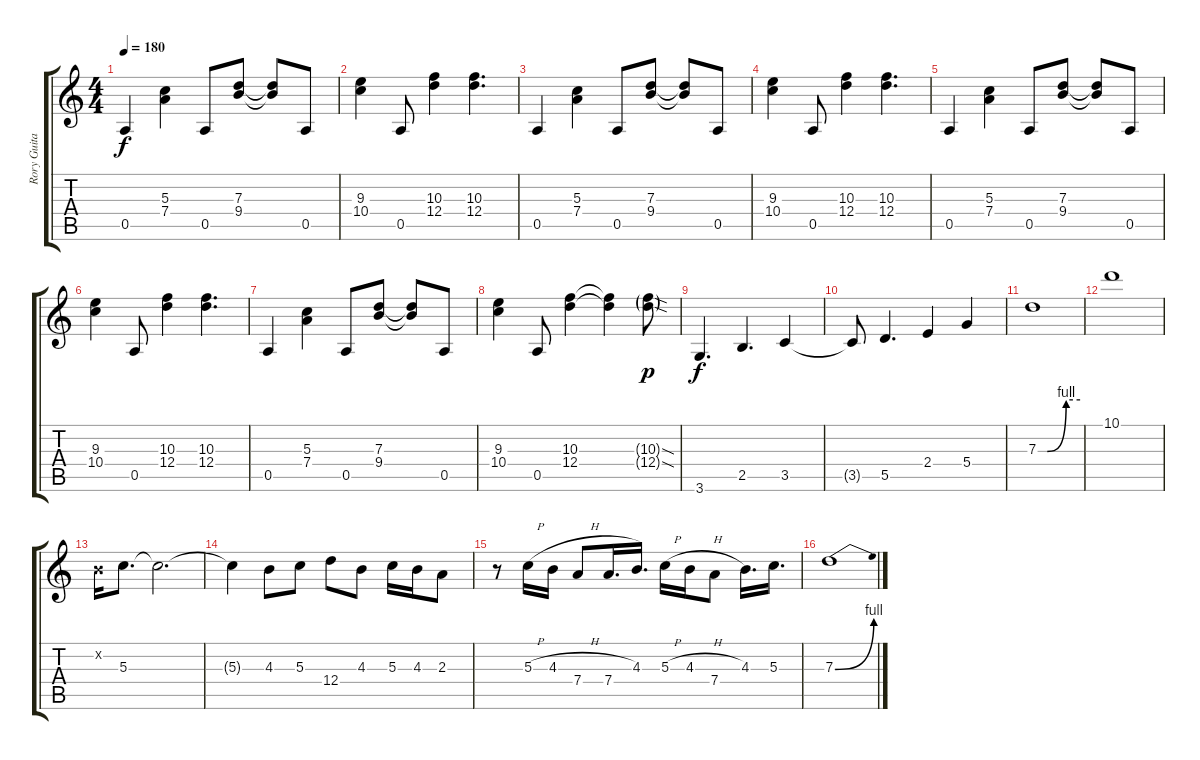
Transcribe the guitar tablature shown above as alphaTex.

\track ("Rory Guitar" "Rory Guita") {instrument distortionguitar}
\staff {score tabs}
\tuning (E4 B3 G3 D3 A2 E2) {hide}
\ts (4 4)
\tempo 180
\clef g2
\ks c
0.5.4{dy f instrument distortionguitar} (5.3 7.4).4 0.5.8 (7.3 9.4).8 (7.3{t} 9.4{t}).8 0.5.8 |
(9.3 10.4).4 0.5.8 (10.3 12.4).4 (10.3 12.4).4{d} |
0.5.4 (5.3 7.4).4 0.5.8 (7.3 9.4).8 (7.3{t} 9.4{t}).8 0.5.8 |
(9.3 10.4).4 0.5.8 (10.3 12.4).4 (10.3 12.4).4{d} |
0.5.4 (5.3 7.4).4 0.5.8 (7.3 9.4).8 (7.3{t} 9.4{t}).8 0.5.8 |
(9.3 10.4).4 0.5.8 (10.3 12.4).4 (10.3 12.4).4{d} |
0.5.4 (5.3 7.4).4 0.5.8 (7.3 9.4).8 (7.3{t} 9.4{t}).8 0.5.8 |
(9.3 10.4).4 0.5.8 (10.3 12.4).4 (10.3{t} 12.4{t}).4 (10.3{sod g} 12.4{sod g}).8{dy p} |
3.6.4{d dy f} 2.5.4{d} 3.5.4 |
3.5{t}.8 5.5.4{d} 2.4.4 5.4.4 |
7.3{be (custom 0 0 13 0 40 4 60 4)}.1 |
10.1.1 |
0.2{x}.16 5.3.8{d} 5.3{t}.2{d} |
5.3{t}.4 4.3.8 5.3.8 12.4.8 4.3.8 5.3.16 4.3.16 2.3.8 |
r.8 5.3{h}.16 4.3{h}.16 7.4.8 7.4.16{d} 4.3.16{d} 5.3{h}.16 4.3{h}.16 7.4.8 4.3.16{d} 5.3.16{d} |
7.3{be (bend 0 0 60 4)}.1
